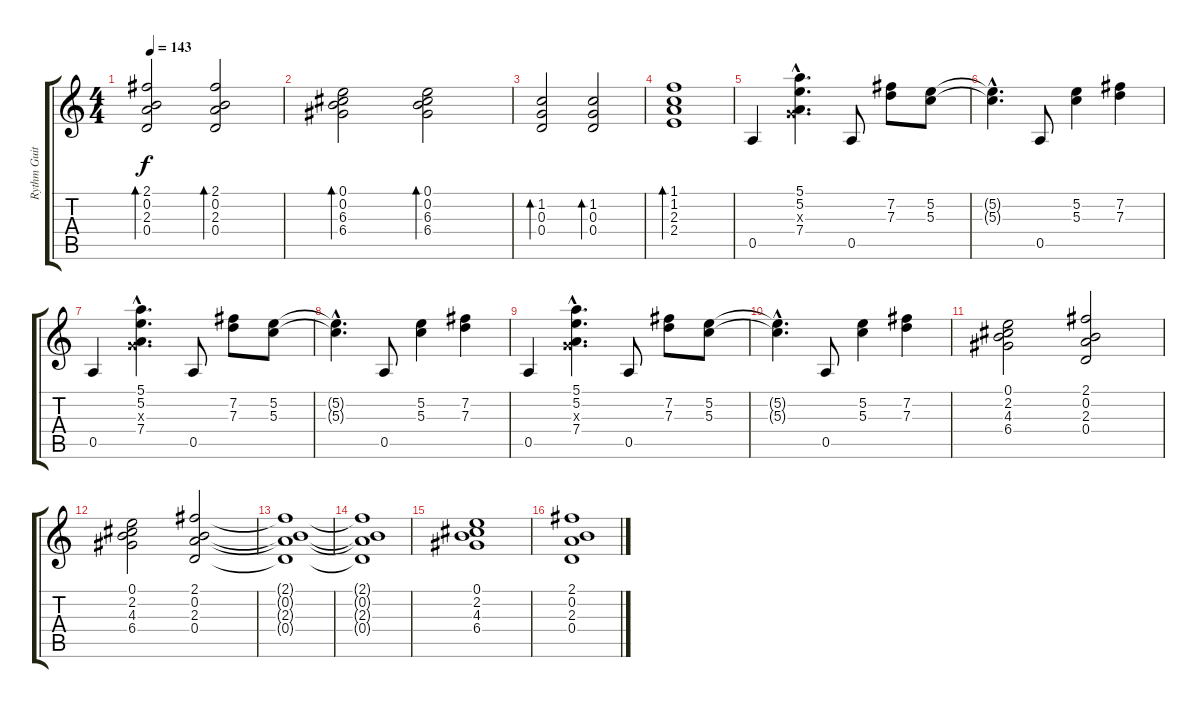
\track ("Rythm Guitar II (clean)" "Rythm Guit") {instrument acousticguitarsteel}
\staff {score tabs}
\tuning (E4 B3 G3 D3 A2 E2) {hide}
\ts (4 4)
\tempo 143
\clef g2
\ks c
(2.1 0.2 2.3 0.4).2{bd 120 dy f} (2.1 0.2 2.3 0.4).2{bd 120} |
(0.1 0.2 6.3 6.4).2{bd 120} (0.1 0.2 6.3 6.4).2{bd 120} |
(1.2 0.3 0.4).2{bd 120} (1.2 0.3 0.4).2{bd 120} |
(1.1 1.2 2.3 2.4).1{bd 240} |
0.5.4 (5.1{hac} 5.2{hac} 0.3{hac x} 7.4{hac}).4{d} 0.5.8 (7.2 7.3).8 (5.2 5.3).8 |
(5.2{hac t} 5.3{hac t}).4{d} 0.5.8 (5.2 5.3).4 (7.2 7.3).4 |
0.5.4 (5.1{hac} 5.2{hac} 0.3{hac x} 7.4{hac}).4{d} 0.5.8 (7.2 7.3).8 (5.2 5.3).8 |
(5.2{hac t} 5.3{hac t}).4{d} 0.5.8 (5.2 5.3).4 (7.2 7.3).4 |
0.5.4 (5.1{hac} 5.2{hac} 0.3{hac x} 7.4{hac}).4{d} 0.5.8 (7.2 7.3).8 (5.2 5.3).8 |
(5.2{hac t} 5.3{hac t}).4{d} 0.5.8 (5.2 5.3).4 (7.2 7.3).4 |
(0.1 2.2 4.3 6.4).2 (2.1 0.2 2.3 0.4).2 |
(0.1 2.2 4.3 6.4).2 (2.1 0.2 2.3 0.4).2 |
(2.1{t} 0.2{t} 2.3{t} 0.4{t}).1 |
(2.1{t} 0.2{t} 2.3{t} 0.4{t}).1 |
(0.1 2.2 4.3 6.4).1 |
(2.1 0.2 2.3 0.4).1
